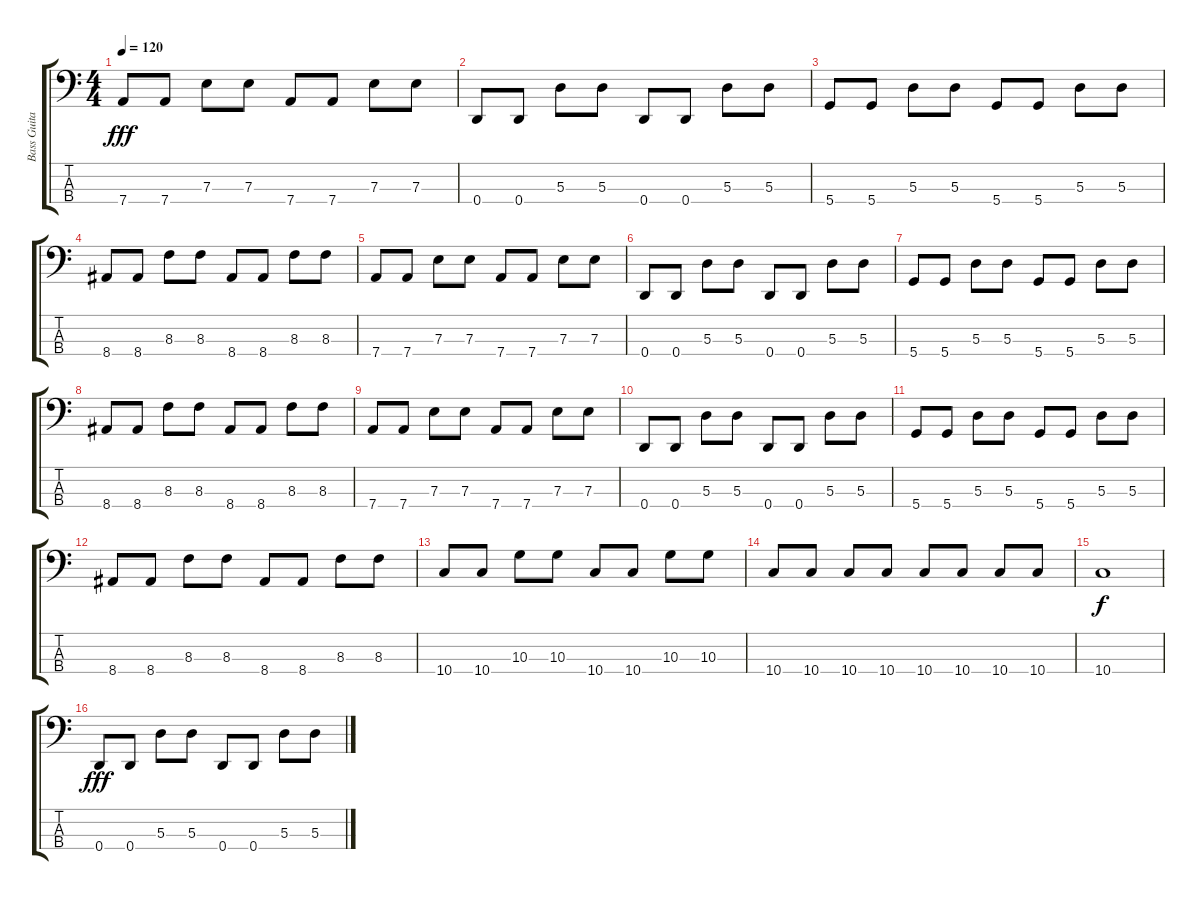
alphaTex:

\track ("Bass Guitar - Adam" "Bass Guita") {instrument electricbassfinger}
\staff {score tabs}
\tuning (G2 D2 A1 D1) {hide}
\ts (4 4)
\tempo 120
\clef f4
\ks c
7.4.8{dy fff} 7.4.8 7.3.8 7.3.8 7.4.8 7.4.8 7.3.8 7.3.8 |
0.4.8 0.4.8 5.3.8 5.3.8 0.4.8 0.4.8 5.3.8 5.3.8 |
5.4.8 5.4.8 5.3.8 5.3.8 5.4.8 5.4.8 5.3.8 5.3.8 |
8.4.8 8.4.8 8.3.8 8.3.8 8.4.8 8.4.8 8.3.8 8.3.8 |
7.4.8 7.4.8 7.3.8 7.3.8 7.4.8 7.4.8 7.3.8 7.3.8 |
0.4.8 0.4.8 5.3.8 5.3.8 0.4.8 0.4.8 5.3.8 5.3.8 |
5.4.8 5.4.8 5.3.8 5.3.8 5.4.8 5.4.8 5.3.8 5.3.8 |
8.4.8 8.4.8 8.3.8 8.3.8 8.4.8 8.4.8 8.3.8 8.3.8 |
7.4.8 7.4.8 7.3.8 7.3.8 7.4.8 7.4.8 7.3.8 7.3.8 |
0.4.8 0.4.8 5.3.8 5.3.8 0.4.8 0.4.8 5.3.8 5.3.8 |
5.4.8 5.4.8 5.3.8 5.3.8 5.4.8 5.4.8 5.3.8 5.3.8 |
8.4.8 8.4.8 8.3.8 8.3.8 8.4.8 8.4.8 8.3.8 8.3.8 |
10.4.8 10.4.8 10.3.8 10.3.8 10.4.8 10.4.8 10.3.8 10.3.8 |
10.4.8 10.4.8 10.4.8 10.4.8 10.4.8 10.4.8 10.4.8 10.4.8 |
10.4.1{dy f} |
0.4.8{dy fff} 0.4.8 5.3.8 5.3.8 0.4.8 0.4.8 5.3.8 5.3.8
